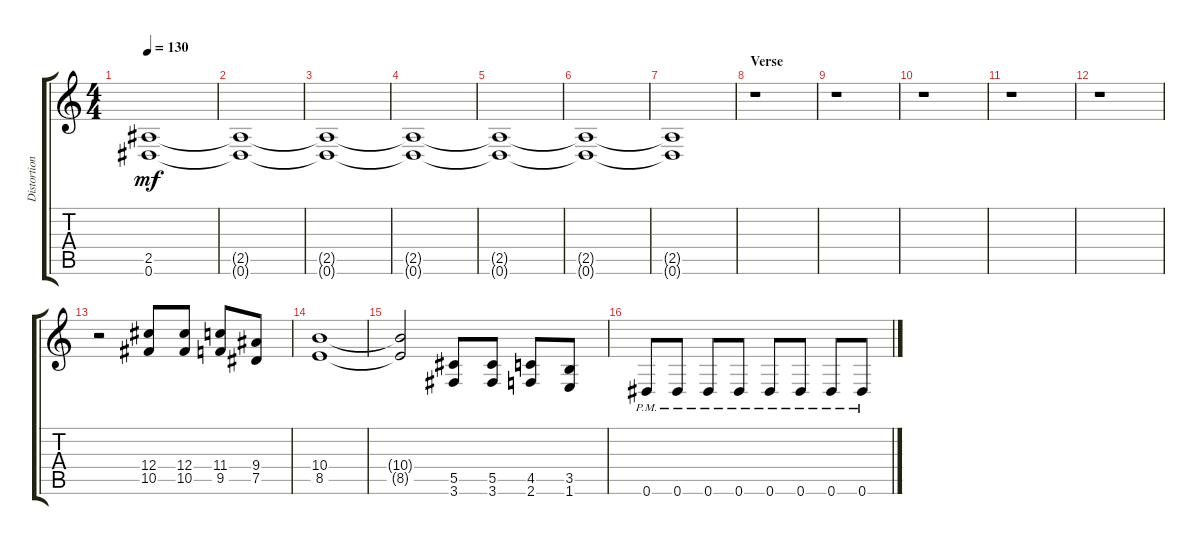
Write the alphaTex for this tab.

\track ("Distortion Lead" "Distortion") {instrument distortionguitar}
\staff {score tabs}
\tuning (Eb4 Bb3 Gb3 Db3 Ab2 Eb2) {hide}
\ts (4 4)
\tempo 130
\clef g2
\ks c
(2.5{t} 0.6{t}).1{dy mf} |
(2.5{t} 0.6{t}).1 |
(2.5{t} 0.6{t}).1 |
(2.5{t} 0.6{t}).1 |
(2.5{t} 0.6{t}).1 |
(2.5{t} 0.6{t}).1 |
(2.5{t} 0.6{t}).1 |
\section ("" "Verse")
r.1 |
r.1 |
r.1 |
r.1 |
r.1 |
r.2 (12.4 10.5).8 (12.4 10.5).8 (11.4 9.5).8 (9.4 7.5).8 |
(10.4 8.5).1 |
(10.4{t} 8.5{t}).2 (5.5 3.6).8 (5.5 3.6).8 (4.5 2.6).8 (3.5 1.6).8 |
0.6{pm}.8 0.6{pm}.8 0.6{pm}.8 0.6{pm}.8 0.6{pm}.8 0.6{pm}.8 0.6{pm}.8 0.6{pm}.8
